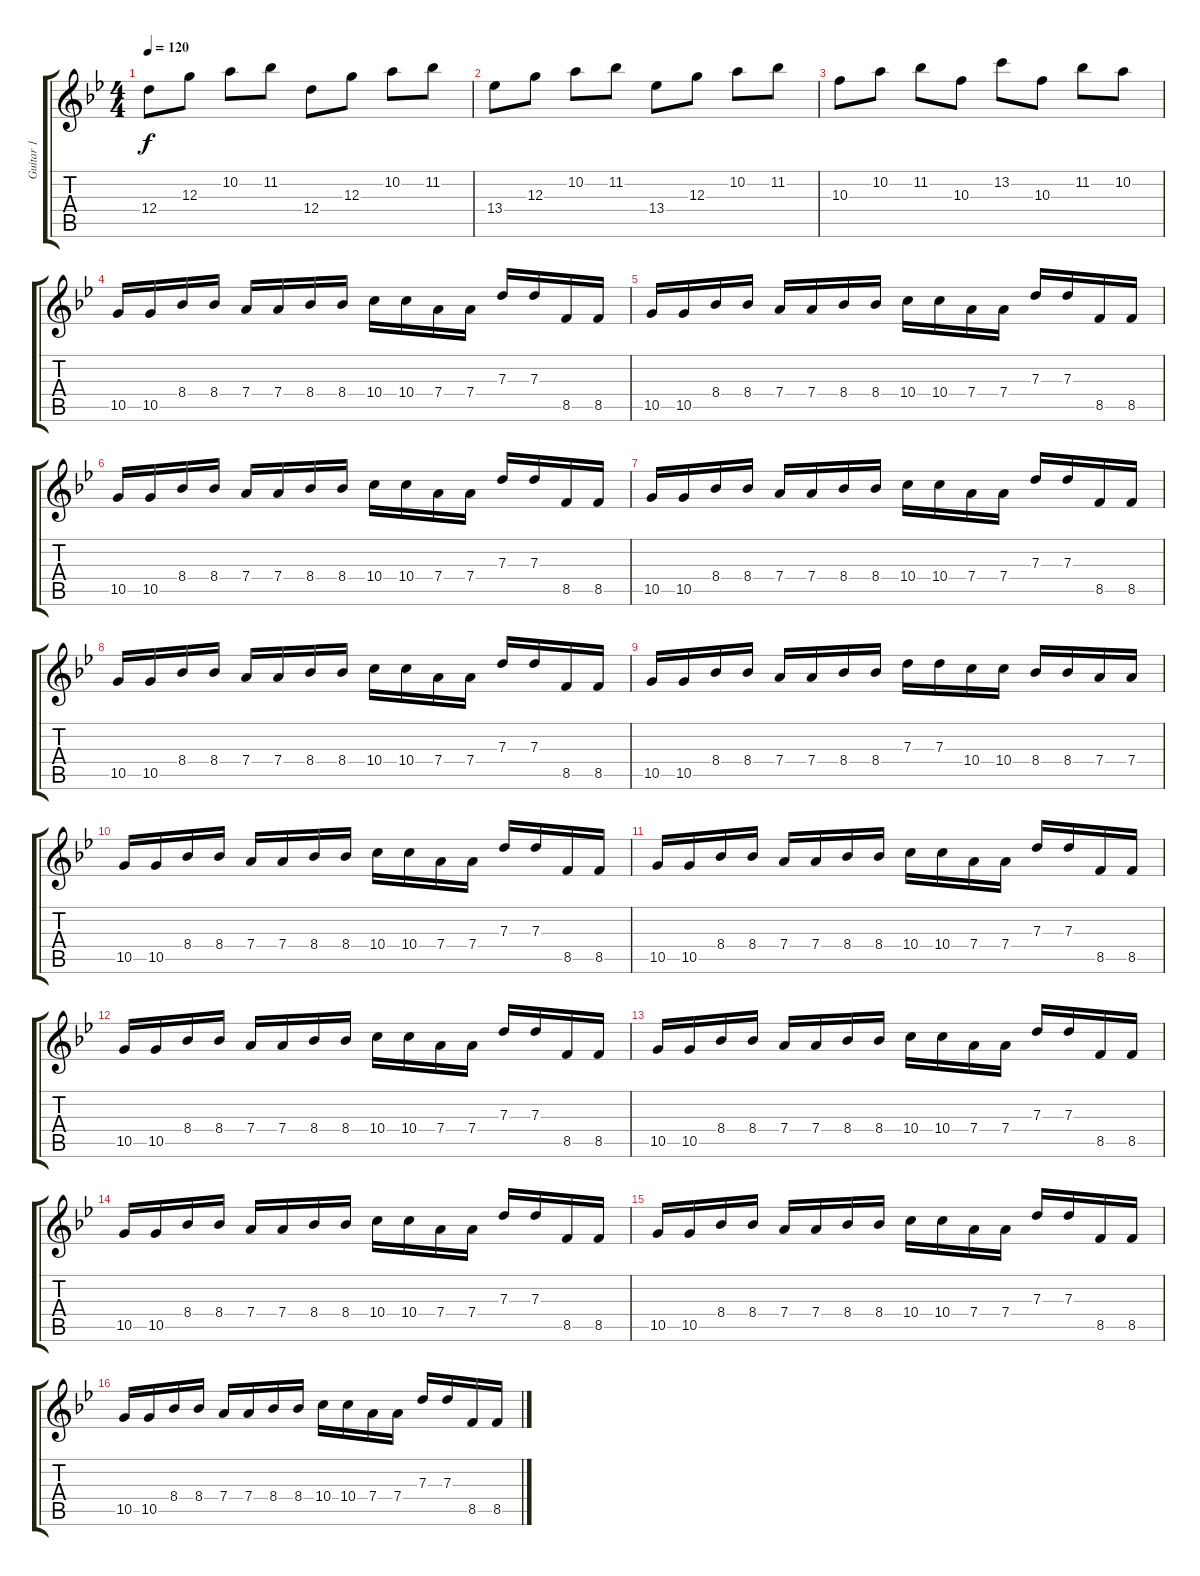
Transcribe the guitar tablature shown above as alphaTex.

\track ("Guitar 1" "Guitar 1") {instrument acousticguitarnylon}
\staff {score tabs}
\tuning (E4 B3 G3 D3 A2 E2) {hide}
\ts (4 4)
\tempo 120
\clef g2
\ks bb
12.4.8{dy f} 12.3.8 10.2.8 11.2.8 12.4.8 12.3.8 10.2.8 11.2.8 |
13.4.8 12.3.8 10.2.8 11.2.8 13.4.8 12.3.8 10.2.8 11.2.8 |
10.3.8 10.2.8 11.2.8 10.3.8 13.2.8 10.3.8 11.2.8 10.2.8 |
10.5.16{volume 12 balance 8 instrument electricguitarmuted} 10.5.16 8.4.16 8.4.16 7.4.16 7.4.16 8.4.16 8.4.16 10.4.16 10.4.16 7.4.16 7.4.16 7.3.16 7.3.16 8.5.16 8.5.16 |
10.5.16 10.5.16 8.4.16 8.4.16 7.4.16 7.4.16 8.4.16 8.4.16 10.4.16 10.4.16 7.4.16 7.4.16 7.3.16 7.3.16 8.5.16 8.5.16 |
10.5.16 10.5.16 8.4.16 8.4.16 7.4.16 7.4.16 8.4.16 8.4.16 10.4.16 10.4.16 7.4.16 7.4.16 7.3.16 7.3.16 8.5.16 8.5.16 |
10.5.16 10.5.16 8.4.16 8.4.16 7.4.16 7.4.16 8.4.16 8.4.16 10.4.16 10.4.16 7.4.16 7.4.16 7.3.16 7.3.16 8.5.16 8.5.16 |
10.5.16 10.5.16 8.4.16 8.4.16 7.4.16 7.4.16 8.4.16 8.4.16 10.4.16 10.4.16 7.4.16 7.4.16 7.3.16 7.3.16 8.5.16 8.5.16 |
10.5.16 10.5.16 8.4.16 8.4.16 7.4.16 7.4.16 8.4.16 8.4.16 7.3.16 7.3.16 10.4.16 10.4.16 8.4.16 8.4.16 7.4.16 7.4.16 |
10.5.16 10.5.16 8.4.16 8.4.16 7.4.16 7.4.16 8.4.16 8.4.16 10.4.16 10.4.16 7.4.16 7.4.16 7.3.16 7.3.16 8.5.16 8.5.16 |
10.5.16 10.5.16 8.4.16 8.4.16 7.4.16 7.4.16 8.4.16 8.4.16 10.4.16 10.4.16 7.4.16 7.4.16 7.3.16 7.3.16 8.5.16 8.5.16 |
10.5.16{volume 11 balance 2 instrument distortionguitar} 10.5.16 8.4.16 8.4.16 7.4.16 7.4.16 8.4.16 8.4.16 10.4.16 10.4.16 7.4.16 7.4.16 7.3.16 7.3.16 8.5.16 8.5.16 |
10.5.16 10.5.16 8.4.16 8.4.16 7.4.16 7.4.16 8.4.16 8.4.16 10.4.16 10.4.16 7.4.16 7.4.16 7.3.16 7.3.16 8.5.16 8.5.16 |
10.5.16 10.5.16 8.4.16 8.4.16 7.4.16 7.4.16 8.4.16 8.4.16 10.4.16 10.4.16 7.4.16 7.4.16 7.3.16 7.3.16 8.5.16 8.5.16 |
10.5.16 10.5.16 8.4.16 8.4.16 7.4.16 7.4.16 8.4.16 8.4.16 10.4.16 10.4.16 7.4.16 7.4.16 7.3.16 7.3.16 8.5.16 8.5.16 |
10.5.16 10.5.16 8.4.16 8.4.16 7.4.16 7.4.16 8.4.16 8.4.16 10.4.16 10.4.16 7.4.16 7.4.16 7.3.16 7.3.16 8.5.16 8.5.16
